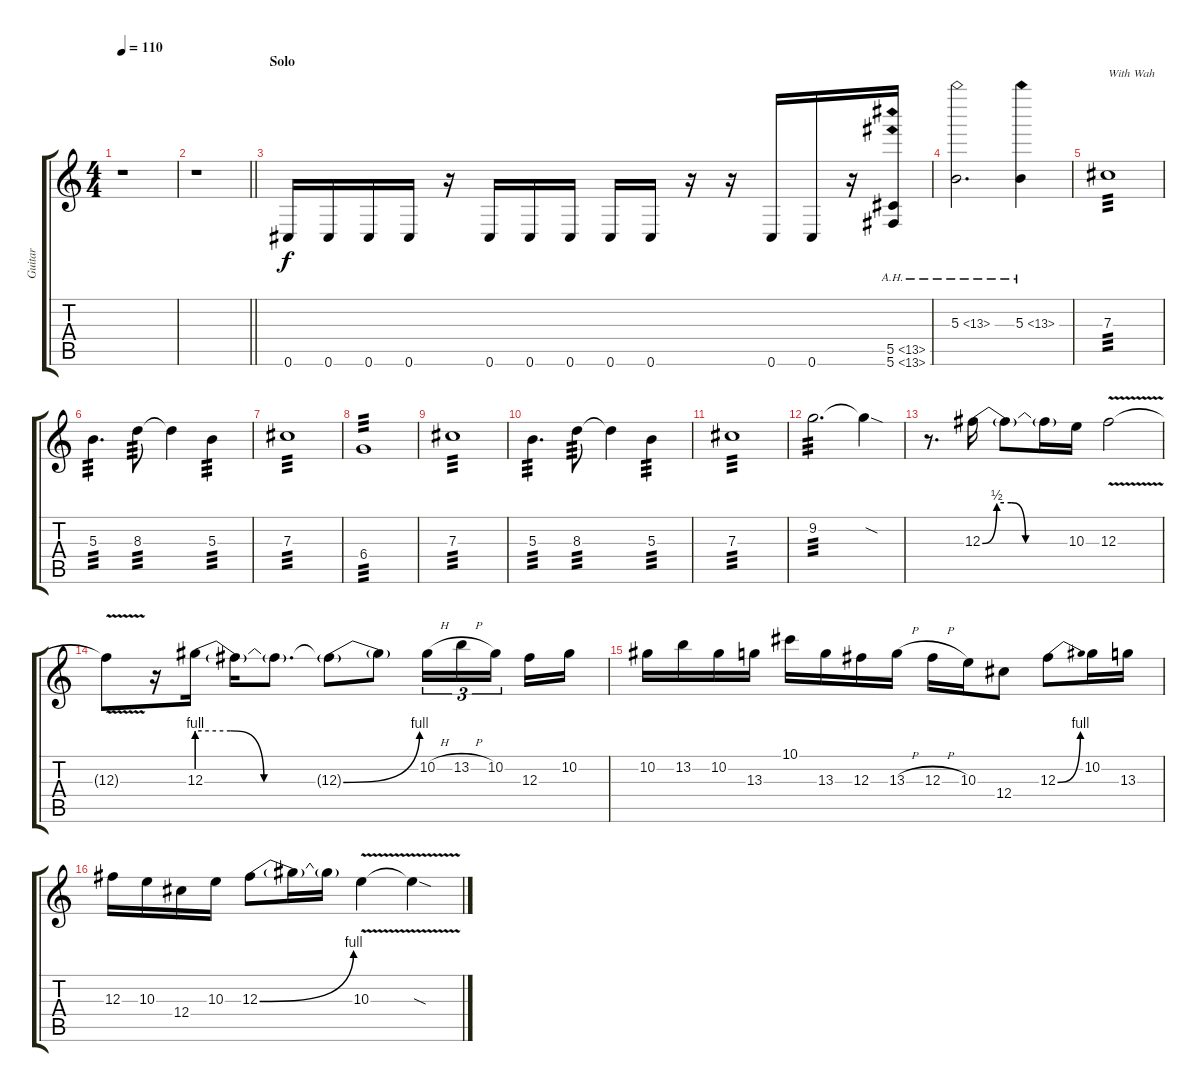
\track ("Guitar" "Guitar") {instrument distortionguitar}
\staff {score tabs}
\tuning (Eb4 Bb3 Gb3 Db3 Ab2 Db2) {hide}
\ts (4 4)
\tempo 110
\clef g2
\ks c
r.1{dy f} |
\barLineRight lightlight
r.1 |
\section ("" "Solo")
0.6.16 0.6.16 0.6.16 0.6.16 r.16 0.6.16 0.6.16 0.6.16 0.6.16 0.6.16 r.16 r.16 0.6.16 0.6.16 r.16 (5.5{ah 8} 5.6{ah 8}).16 |
5.3{ah 8}.2{d} 5.3{ah 8}.4 |
7.3.1{txt "With Wah" tp 3} |
5.3.4{d tp 3} 8.3.8{tp 3} 8.3{t}.4 5.3.4{tp 3} |
7.3.1{tp 3} |
6.4.1{tp 3} |
7.3.1{tp 3} |
5.3.4{d tp 3} 8.3.8{tp 3} 8.3{t}.4 5.3.4{tp 3} |
7.3.1{tp 3} |
9.2.2{d tp 3} 9.2{sod t}.4 |
r.8{d} 12.3{be (custom 0 0 10 2 20 2 30 0 60 0)}.16 12.3{t}.8 12.3{t}.16 10.3.16 12.3{v}.2 |
12.3{t}.8 r.16 12.3{be (custom 0 4 15 4 30 0 60 0)}.16 12.3{t}.16 12.3{t}.8{d} 12.3{be (bend 0 0 60 4) t}.8 12.3{t}.8 10.2{h}.16{tu (3 2)} 13.2{h}.16{tu (3 2)} 10.2.16{tu (3 2) beam splitsecondary} 12.3.16 10.2.16 |
10.2.16 13.2.16 10.2.16 13.3.16 10.1.16 13.3.16 12.3.16 13.3{h}.16 12.3{h}.16 10.3.16 12.4.8 12.3{be (bend 0 0 60 4)}.8 10.2.16 13.3.16 |
12.3.16 10.3.16 12.4.16 10.3.16 12.3{be (bend 0 0 60 4)}.8 12.3{t}.16 12.3{t}.16 10.3{v}.4 10.3{sod t}.4
